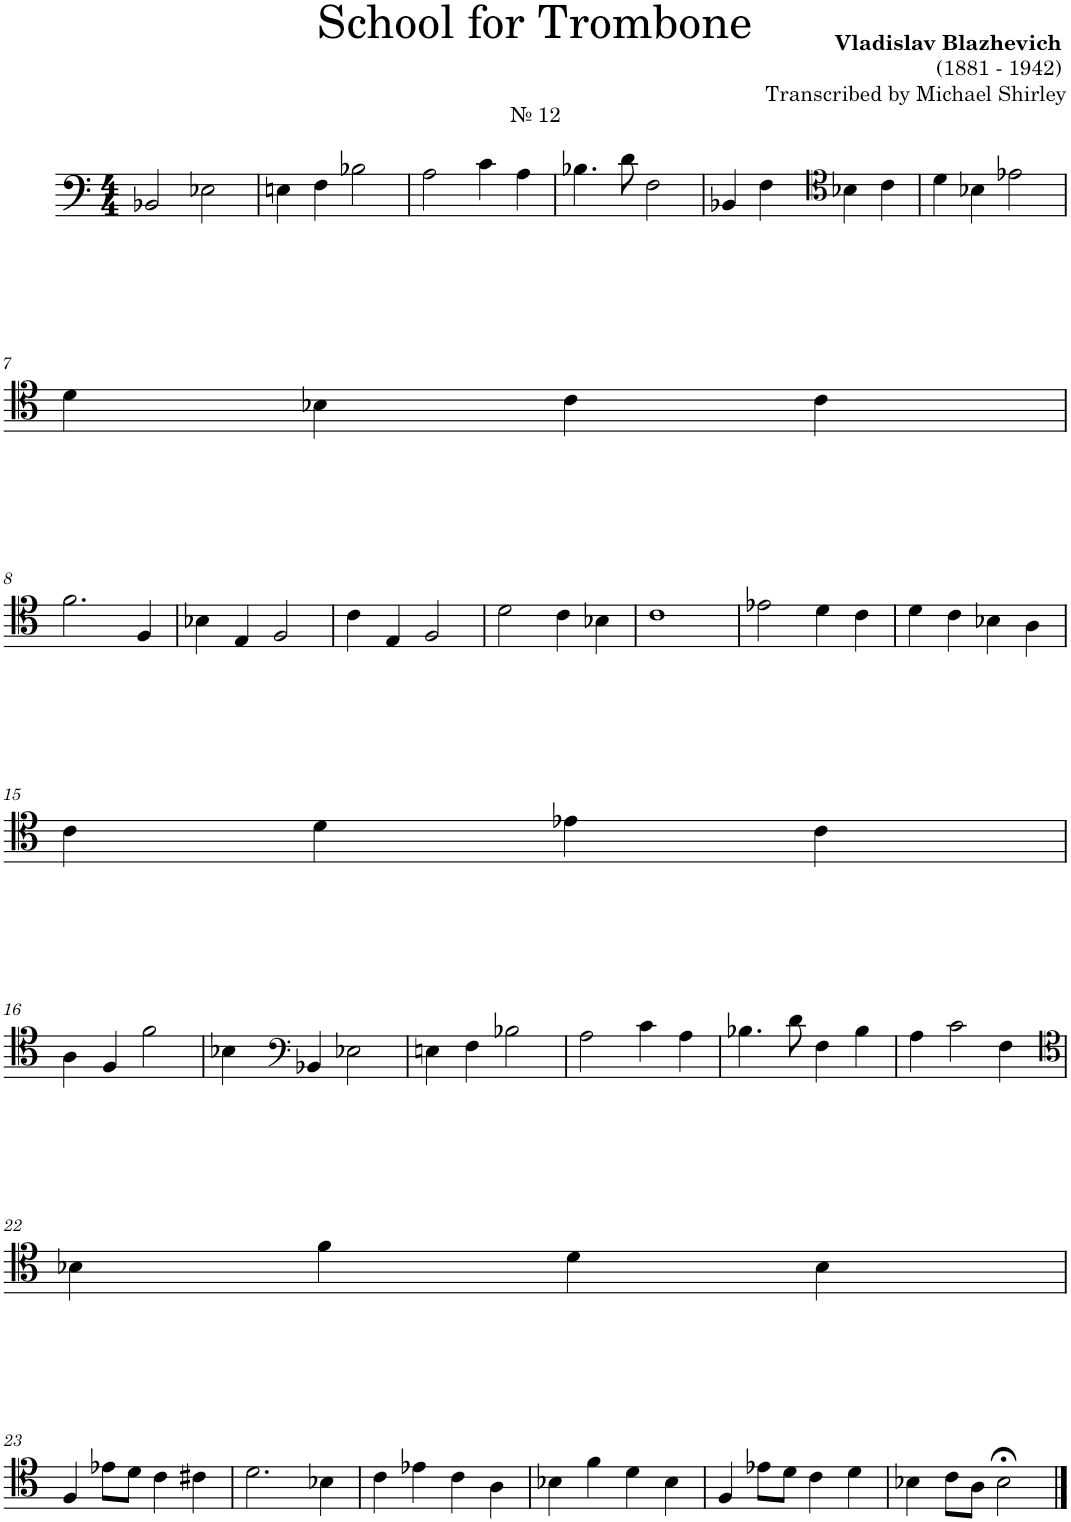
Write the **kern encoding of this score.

**kern
*part1
*staff1
*I"Trombone
*I'Tbn.
*clefF4
*k[]
*M4/4
=1
!LO:TX:a:t=№ 12
2BB-X/
2E-X\
=2
4En\
4F\
2B-X\
=3
2A\
4c\
4A\
=4
4.B-X\
8d\
2F\
=5
4BB-X/
4F\
*clefC4
4B-X\
4c\
=6
4d\
4B-X\
2e-X\
!!LO:LB:g=z
=7
4d\
4B-X\
4c\
4c\
!!LO:LB:g=z
=8
2.f\
4F/
=9
4B-X\
4E/
2F/
=10
4c\
4E/
2F/
=11
2d\
4c\
4B-X\
=12
1c
=13
2e-X\
4d\
4c\
=14
4d\
4c\
4B-X\
4A\
!!LO:LB:g=z
=15
4c\
4d\
4e-X\
4c\
!!LO:LB:g=z
=16
4A\
4F/
2f\
=17
4B-X\
*clefF4
4BB-X/
2E-X\
=18
4En\
4F\
2B-X\
=19
2A\
4c\
4A\
=20
4.B-X\
8d\
4F\
4B-\
=21
4A\
2c\
4F\
!!LO:LB:g=z
=22
*clefC4
4B-X\
4f\
4d\
4B-\
!!LO:LB:g=z
=23
4F/
8e-X\L
8d\J
4c\
4c#X\
=24
2.d\
4B-X\
=25
4c\
4e-X\
4c\
4A\
=26
4B-X\
4f\
4d\
4B-\
=27
4F/
8e-X\L
8d\J
4c\
4d\
=28
4B-X\
8c\L
8A\J
2B-;<\
==
*-
